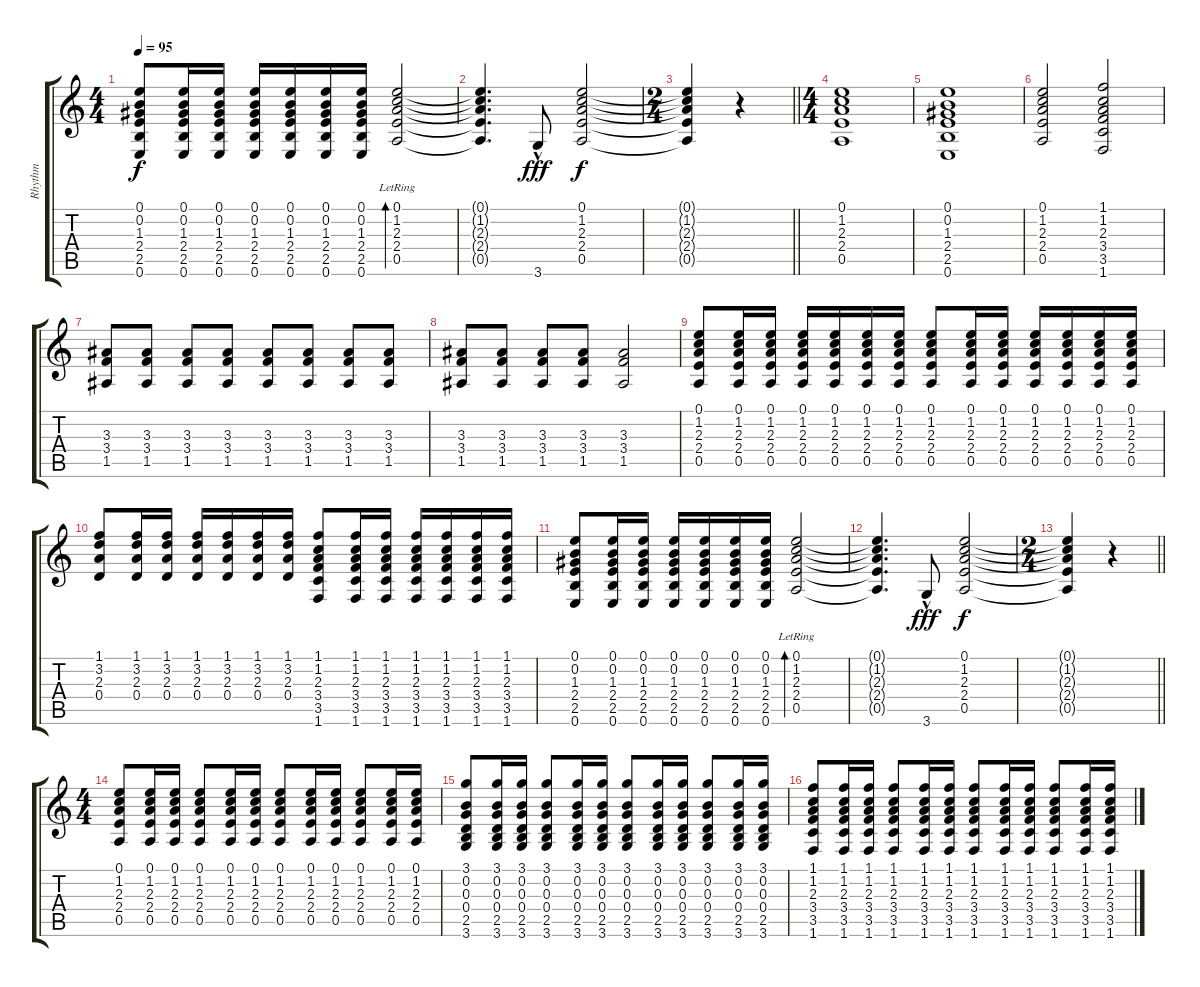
\track ("Rhythm" "Rhythm") {instrument acousticguitarsteel}
\staff {score tabs}
\tuning (E4 B3 G3 D3 A2 E2) {hide}
\ts (4 4)
\tempo 95
\clef g2
\ks c
(0.1 0.2 1.3 2.4 2.5 0.6).8{dy f} (0.1 0.2 1.3 2.4 2.5 0.6).16 (0.1 0.2 1.3 2.4 2.5 0.6).16 (0.1 0.2 1.3 2.4 2.5 0.6).16 (0.1 0.2 1.3 2.4 2.5 0.6).16 (0.1 0.2 1.3 2.4 2.5 0.6).16 (0.1 0.2 1.3 2.4 2.5 0.6).16 (0.1{lr} 1.2{lr} 2.3{lr} 2.4{lr} 0.5{lr}).2{bd 60} |
(0.1{t} 1.2{t} 2.3{t} 2.4{t} 0.5{t}).4{d} 3.6{hac}.8{dy fff} (0.1 1.2 2.3 2.4 0.5).2{dy f} |
\ts (2 4)
\barLineRight lightlight
(0.1{t} 1.2{t} 2.3{t} 2.4{t} 0.5{t}).4 r.4 |
\ts (4 4)
(0.1 1.2 2.3 2.4 0.5).1 |
(0.1 0.2 1.3 2.4 2.5 0.6).1 |
(0.1 1.2 2.3 2.4 0.5).2 (1.1 1.2 2.3 3.4 3.5 1.6).2 |
(3.3 3.4 1.5).8 (3.3 3.4 1.5).8 (3.3 3.4 1.5).8 (3.3 3.4 1.5).8 (3.3 3.4 1.5).8 (3.3 3.4 1.5).8 (3.3 3.4 1.5).8 (3.3 3.4 1.5).8 |
(3.3 3.4 1.5).8 (3.3 3.4 1.5).8 (3.3 3.4 1.5).8 (3.3 3.4 1.5).8 (3.3 3.4 1.5).2 |
(0.1 1.2 2.3 2.4 0.5).8 (0.1 1.2 2.3 2.4 0.5).16 (0.1 1.2 2.3 2.4 0.5).16 (0.1 1.2 2.3 2.4 0.5).16 (0.1 1.2 2.3 2.4 0.5).16 (0.1 1.2 2.3 2.4 0.5).16 (0.1 1.2 2.3 2.4 0.5).16 (0.1 1.2 2.3 2.4 0.5).8 (0.1 1.2 2.3 2.4 0.5).16 (0.1 1.2 2.3 2.4 0.5).16 (0.1 1.2 2.3 2.4 0.5).16 (0.1 1.2 2.3 2.4 0.5).16 (0.1 1.2 2.3 2.4 0.5).16 (0.1 1.2 2.3 2.4 0.5).16 |
(1.1 3.2 2.3 0.4).8 (1.1 3.2 2.3 0.4).16 (1.1 3.2 2.3 0.4).16 (1.1 3.2 2.3 0.4).16 (1.1 3.2 2.3 0.4).16 (1.1 3.2 2.3 0.4).16 (1.1 3.2 2.3 0.4).16 (1.1 1.2 2.3 3.4 3.5 1.6).8 (1.1 1.2 2.3 3.4 3.5 1.6).16 (1.1 1.2 2.3 3.4 3.5 1.6).16 (1.1 1.2 2.3 3.4 3.5 1.6).16 (1.1 1.2 2.3 3.4 3.5 1.6).16 (1.1 1.2 2.3 3.4 3.5 1.6).16 (1.1 1.2 2.3 3.4 3.5 1.6).16 |
(0.1 0.2 1.3 2.4 2.5 0.6).8 (0.1 0.2 1.3 2.4 2.5 0.6).16 (0.1 0.2 1.3 2.4 2.5 0.6).16 (0.1 0.2 1.3 2.4 2.5 0.6).16 (0.1 0.2 1.3 2.4 2.5 0.6).16 (0.1 0.2 1.3 2.4 2.5 0.6).16 (0.1 0.2 1.3 2.4 2.5 0.6).16 (0.1{lr} 1.2{lr} 2.3{lr} 2.4{lr} 0.5{lr}).2{bd 60} |
(0.1{t} 1.2{t} 2.3{t} 2.4{t} 0.5{t}).4{d} 3.6{hac}.8{dy fff} (0.1 1.2 2.3 2.4 0.5).2{dy f} |
\ts (2 4)
\barLineRight lightlight
(0.1{t} 1.2{t} 2.3{t} 2.4{t} 0.5{t}).4 r.4 |
\ts (4 4)
(0.1 1.2 2.3 2.4 0.5).8 (0.1 1.2 2.3 2.4 0.5).16 (0.1 1.2 2.3 2.4 0.5).16 (0.1 1.2 2.3 2.4 0.5).8 (0.1 1.2 2.3 2.4 0.5).16 (0.1 1.2 2.3 2.4 0.5).16 (0.1 1.2 2.3 2.4 0.5).8 (0.1 1.2 2.3 2.4 0.5).16 (0.1 1.2 2.3 2.4 0.5).16 (0.1 1.2 2.3 2.4 0.5).8 (0.1 1.2 2.3 2.4 0.5).16 (0.1 1.2 2.3 2.4 0.5).16 |
(3.1 0.2 0.3 0.4 2.5 3.6).8 (3.1 0.2 0.3 0.4 2.5 3.6).16 (3.1 0.2 0.3 0.4 2.5 3.6).16 (3.1 0.2 0.3 0.4 2.5 3.6).8 (3.1 0.2 0.3 0.4 2.5 3.6).16 (3.1 0.2 0.3 0.4 2.5 3.6).16 (3.1 0.2 0.3 0.4 2.5 3.6).8 (3.1 0.2 0.3 0.4 2.5 3.6).16 (3.1 0.2 0.3 0.4 2.5 3.6).16 (3.1 0.2 0.3 0.4 2.5 3.6).8 (3.1 0.2 0.3 0.4 2.5 3.6).16 (3.1 0.2 0.3 0.4 2.5 3.6).16 |
(1.1 1.2 2.3 3.4 3.5 1.6).8 (1.1 1.2 2.3 3.4 3.5 1.6).16 (1.1 1.2 2.3 3.4 3.5 1.6).16 (1.1 1.2 2.3 3.4 3.5 1.6).8 (1.1 1.2 2.3 3.4 3.5 1.6).16 (1.1 1.2 2.3 3.4 3.5 1.6).16 (1.1 1.2 2.3 3.4 3.5 1.6).8 (1.1 1.2 2.3 3.4 3.5 1.6).16 (1.1 1.2 2.3 3.4 3.5 1.6).16 (1.1 1.2 2.3 3.4 3.5 1.6).8 (1.1 1.2 2.3 3.4 3.5 1.6).16 (1.1 1.2 2.3 3.4 3.5 1.6).16
